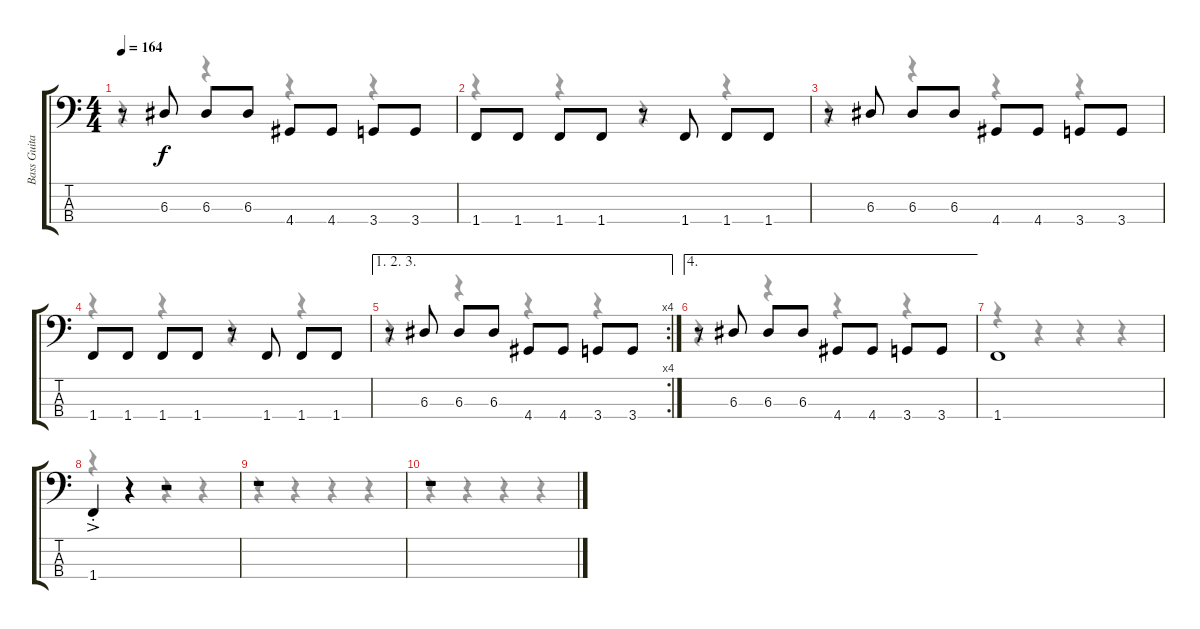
\track ("Bass Guitar" "Bass Guita") {instrument electricbasspick}
\staff {score tabs}
\tuning (G2 D2 A1 E1) {hide}
\voice
\ts (4 4)
\tempo 164
\clef f4
\ks c
r.8{dy f} 6.3.8 6.3.8 6.3.8 4.4.8 4.4.8 3.4.8 3.4.8 |
1.4.8 1.4.8 1.4.8 1.4.8 r.8 1.4.8 1.4.8 1.4.8 |
r.8 6.3.8 6.3.8 6.3.8 4.4.8 4.4.8 3.4.8 3.4.8 |
1.4.8 1.4.8 1.4.8 1.4.8 r.8 1.4.8 1.4.8 1.4.8 |
\ae (1 2 3)
\rc 4
r.8 6.3.8 6.3.8 6.3.8 4.4.8 4.4.8 3.4.8 3.4.8 |
\ae 4
r.8 6.3.8 6.3.8 6.3.8 4.4.8 4.4.8 3.4.8 3.4.8 |
1.4.1 |
1.4{ac st}.4 r.4 r.2 |
r.1 |
r.1
\voice
\clef f4
\ottava regular
\simile none
\ks c
r.4{dy f} r.4 r.4 r.4 |
r.4 r.4 r.4 r.4 |
r.4 r.4 r.4 r.4 |
r.4 r.4 r.4 r.4 |
r.4 r.4 r.4 r.4 |
r.4 r.4 r.4 r.4 |
r.4 r.4 r.4 r.4 |
r.4 r.4 r.4 r.4 |
r.4 r.4 r.4 r.4 |
r.4 r.4 r.4 r.4
